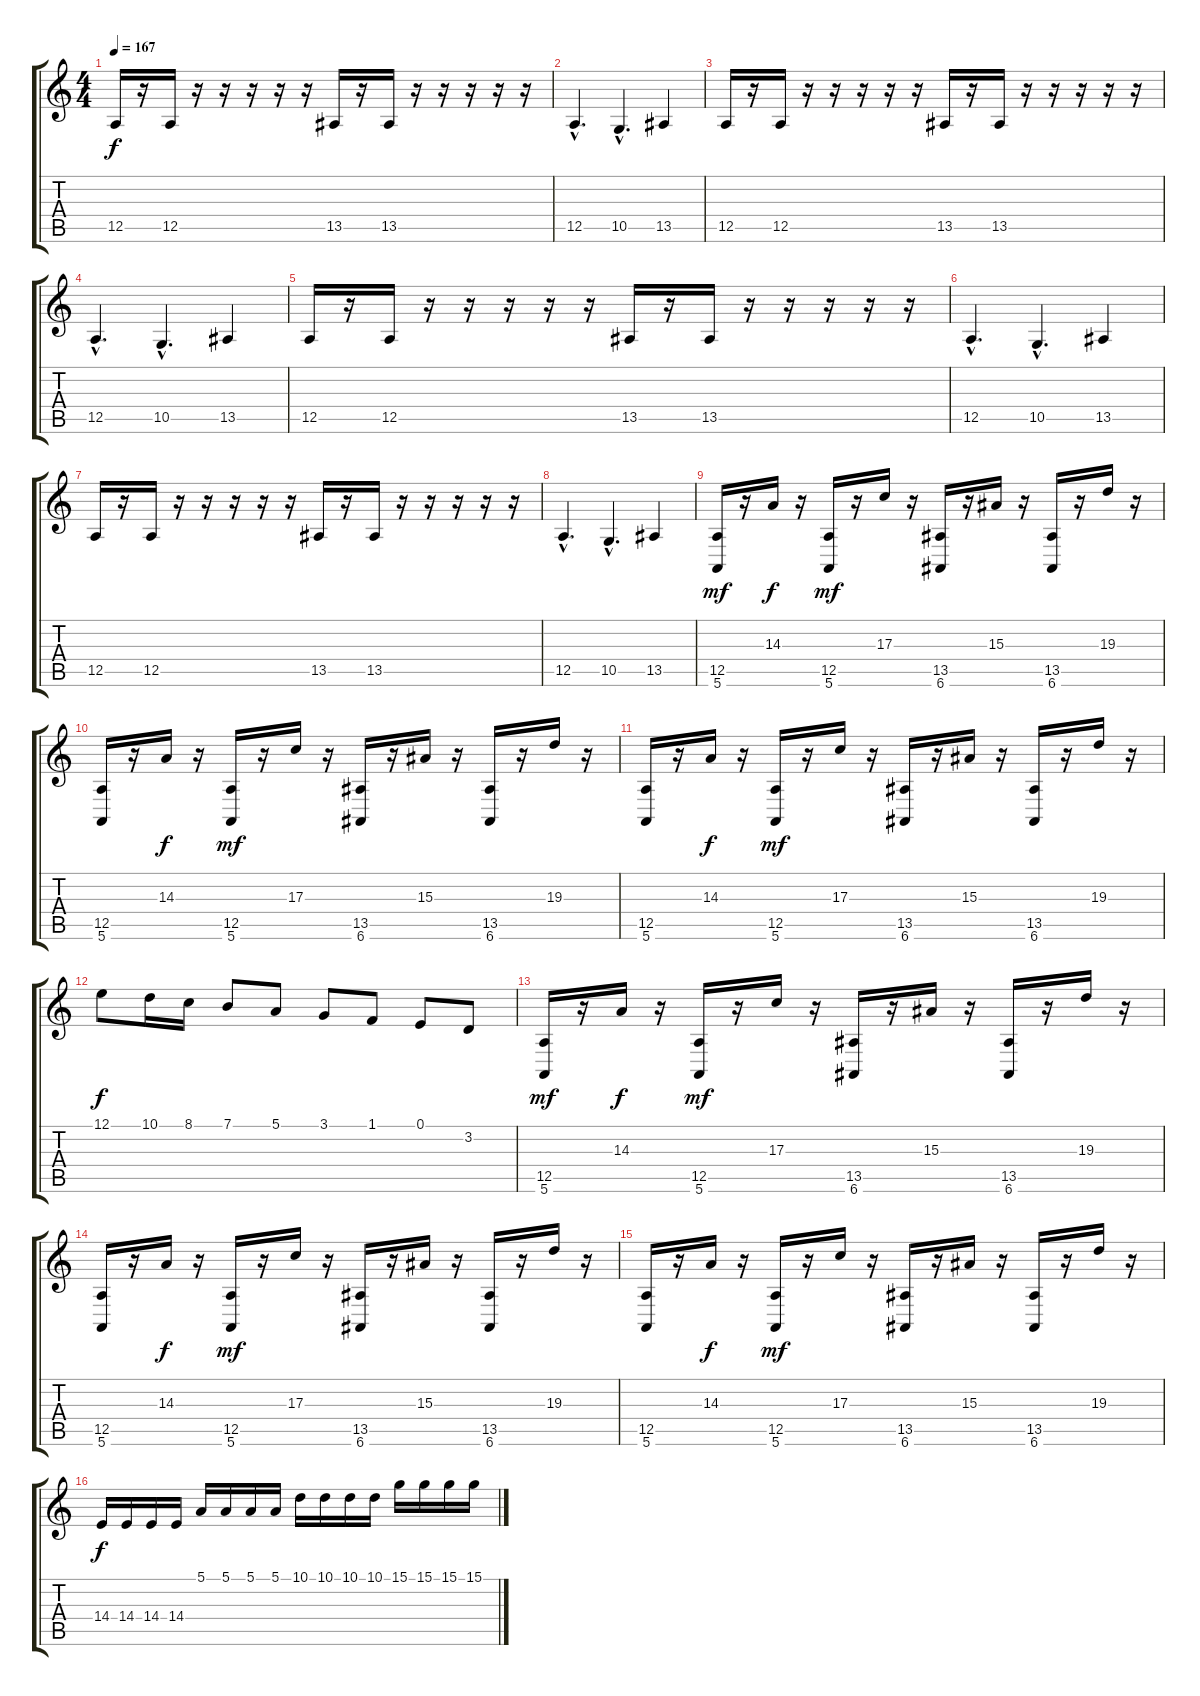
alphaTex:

\track "" {instrument stringensemble1}
\staff {score tabs}
\tuning (E4 B3 G3 D3 A2 E2) {hide}
\ts (4 4)
\tempo 167
\clef g2
\ks c
12.5.16{dy f} r.16 12.5.16 r.16 r.16 r.16 r.16 r.16 13.5.16 r.16 13.5.16 r.16 r.16 r.16 r.16 r.16 |
12.5{hac}.4{d} 10.5{hac}.4{d} 13.5.4 |
12.5.16 r.16 12.5.16 r.16 r.16 r.16 r.16 r.16 13.5.16 r.16 13.5.16 r.16 r.16 r.16 r.16 r.16 |
12.5{hac}.4{d} 10.5{hac}.4{d} 13.5.4 |
12.5.16 r.16 12.5.16 r.16 r.16 r.16 r.16 r.16 13.5.16 r.16 13.5.16 r.16 r.16 r.16 r.16 r.16 |
12.5{hac}.4{d} 10.5{hac}.4{d} 13.5.4 |
12.5.16 r.16 12.5.16 r.16 r.16 r.16 r.16 r.16 13.5.16 r.16 13.5.16 r.16 r.16 r.16 r.16 r.16 |
12.5{hac}.4{d} 10.5{hac}.4{d} 13.5.4 |
(12.5 5.6).16{dy mf} r.16 14.3.16{dy f} r.16 (12.5 5.6).16{dy mf} r.16 17.3.16 r.16 (13.5 6.6).16 r.16 15.3.16 r.16 (13.5 6.6).16 r.16 19.3.16 r.16 |
(12.5 5.6).16 r.16 14.3.16{dy f} r.16 (12.5 5.6).16{dy mf} r.16 17.3.16 r.16 (13.5 6.6).16 r.16 15.3.16 r.16 (13.5 6.6).16 r.16 19.3.16 r.16 |
(12.5 5.6).16 r.16 14.3.16{dy f} r.16 (12.5 5.6).16{dy mf} r.16 17.3.16 r.16 (13.5 6.6).16 r.16 15.3.16 r.16 (13.5 6.6).16 r.16 19.3.16 r.16 |
12.1.8{dy f} 10.1.16 8.1.16 7.1.8 5.1.8 3.1.8 1.1.8 0.1.8 3.2.8 |
(12.5 5.6).16{dy mf} r.16 14.3.16{dy f} r.16 (12.5 5.6).16{dy mf} r.16 17.3.16 r.16 (13.5 6.6).16 r.16 15.3.16 r.16 (13.5 6.6).16 r.16 19.3.16 r.16 |
(12.5 5.6).16 r.16 14.3.16{dy f} r.16 (12.5 5.6).16{dy mf} r.16 17.3.16 r.16 (13.5 6.6).16 r.16 15.3.16 r.16 (13.5 6.6).16 r.16 19.3.16 r.16 |
(12.5 5.6).16 r.16 14.3.16{dy f} r.16 (12.5 5.6).16{dy mf} r.16 17.3.16 r.16 (13.5 6.6).16 r.16 15.3.16 r.16 (13.5 6.6).16 r.16 19.3.16 r.16 |
14.4.16{dy f} 14.4.16 14.4.16 14.4.16 5.1.16 5.1.16 5.1.16 5.1.16 10.1.16 10.1.16 10.1.16 10.1.16 15.1.16 15.1.16 15.1.16 15.1.16
